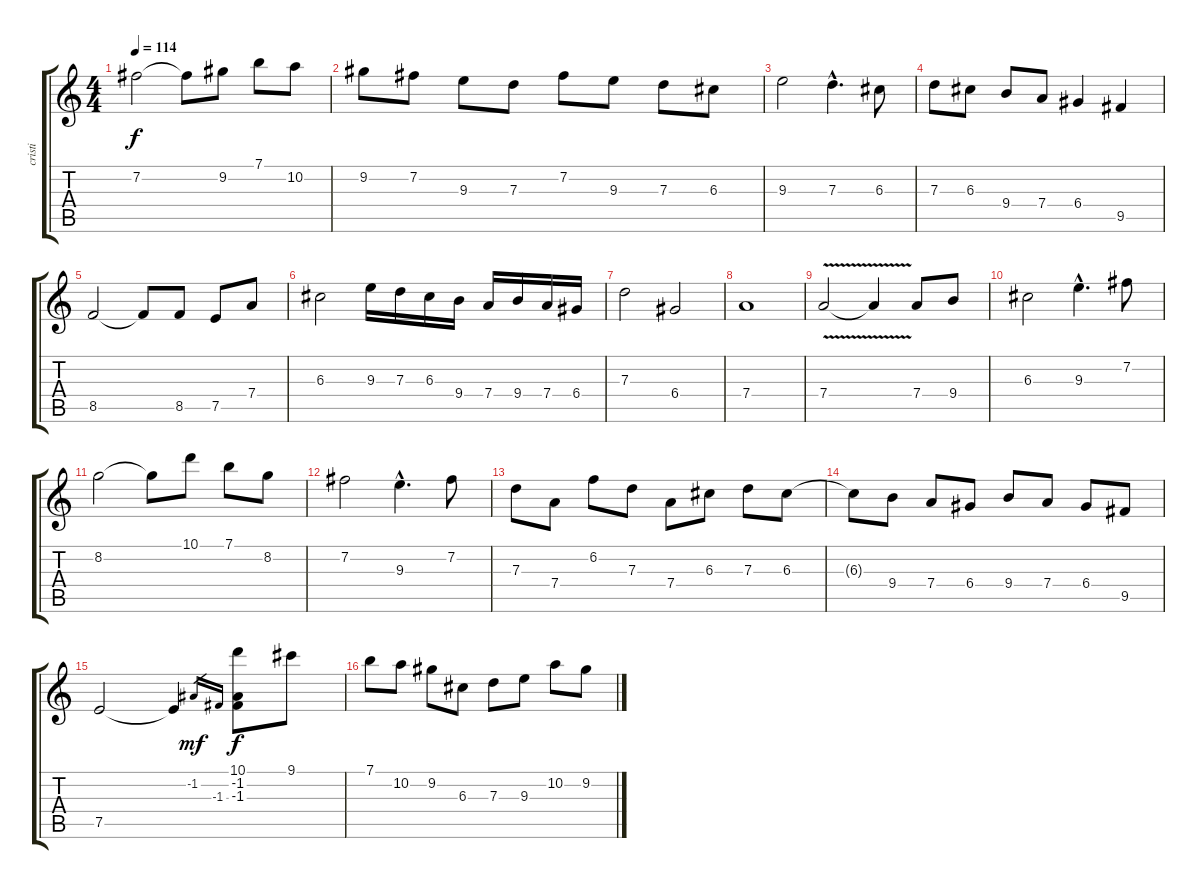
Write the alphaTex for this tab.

\track ("cristi" "cristi") {instrument electricguitarclean}
\staff {score tabs}
\tuning (E4 B3 G3 D3 A2 E2) {hide}
\ts (4 4)
\tempo 114
\clef g2
\ks c
7.2.2{dy f} 7.2{t}.8 9.2.8 7.1.8 10.2.8 |
9.2.8 7.2.8 9.3.8 7.3.8 7.2.8 9.3.8 7.3.8 6.3.8 |
9.3.2 7.3{hac}.4{d} 6.3.8 |
7.3.8 6.3.8 9.4.8 7.4.8 6.4.4 9.5.4 |
8.5.2 8.5{t}.8 8.5.8 7.5.8 7.4.8 |
6.3.2 9.3.16 7.3.16 6.3.16 9.4.16 7.4.16 9.4.16 7.4.16 6.4.16 |
7.3.2 6.4.2 |
7.4.1 |
7.4{v}.2 7.4{t}.4 7.4.8 9.4.8 |
6.3.2 9.3{hac}.4{d} 7.2.8 |
8.2.2 8.2{t}.8 10.1.8 7.1.8 8.2.8 |
7.2.2 9.3{hac}.4{d} 7.2.8 |
7.3.8 7.4.8 6.2.8 7.3.8 7.4.8 6.3.8 7.3.8 6.3.8 |
6.3{t}.8 9.4.8 7.4.8 6.4.8 9.4.8 7.4.8 6.4.8 9.5.8 |
7.5.2 7.5{t}.4 -1.2.16{gr dy mf} -1.3.16{gr} (10.1 -1.2 -1.3).8{dy f} 9.1.8 |
7.1.8 10.2.8 9.2.8 6.3.8 7.3.8 9.3.8 10.2.8 9.2.8
